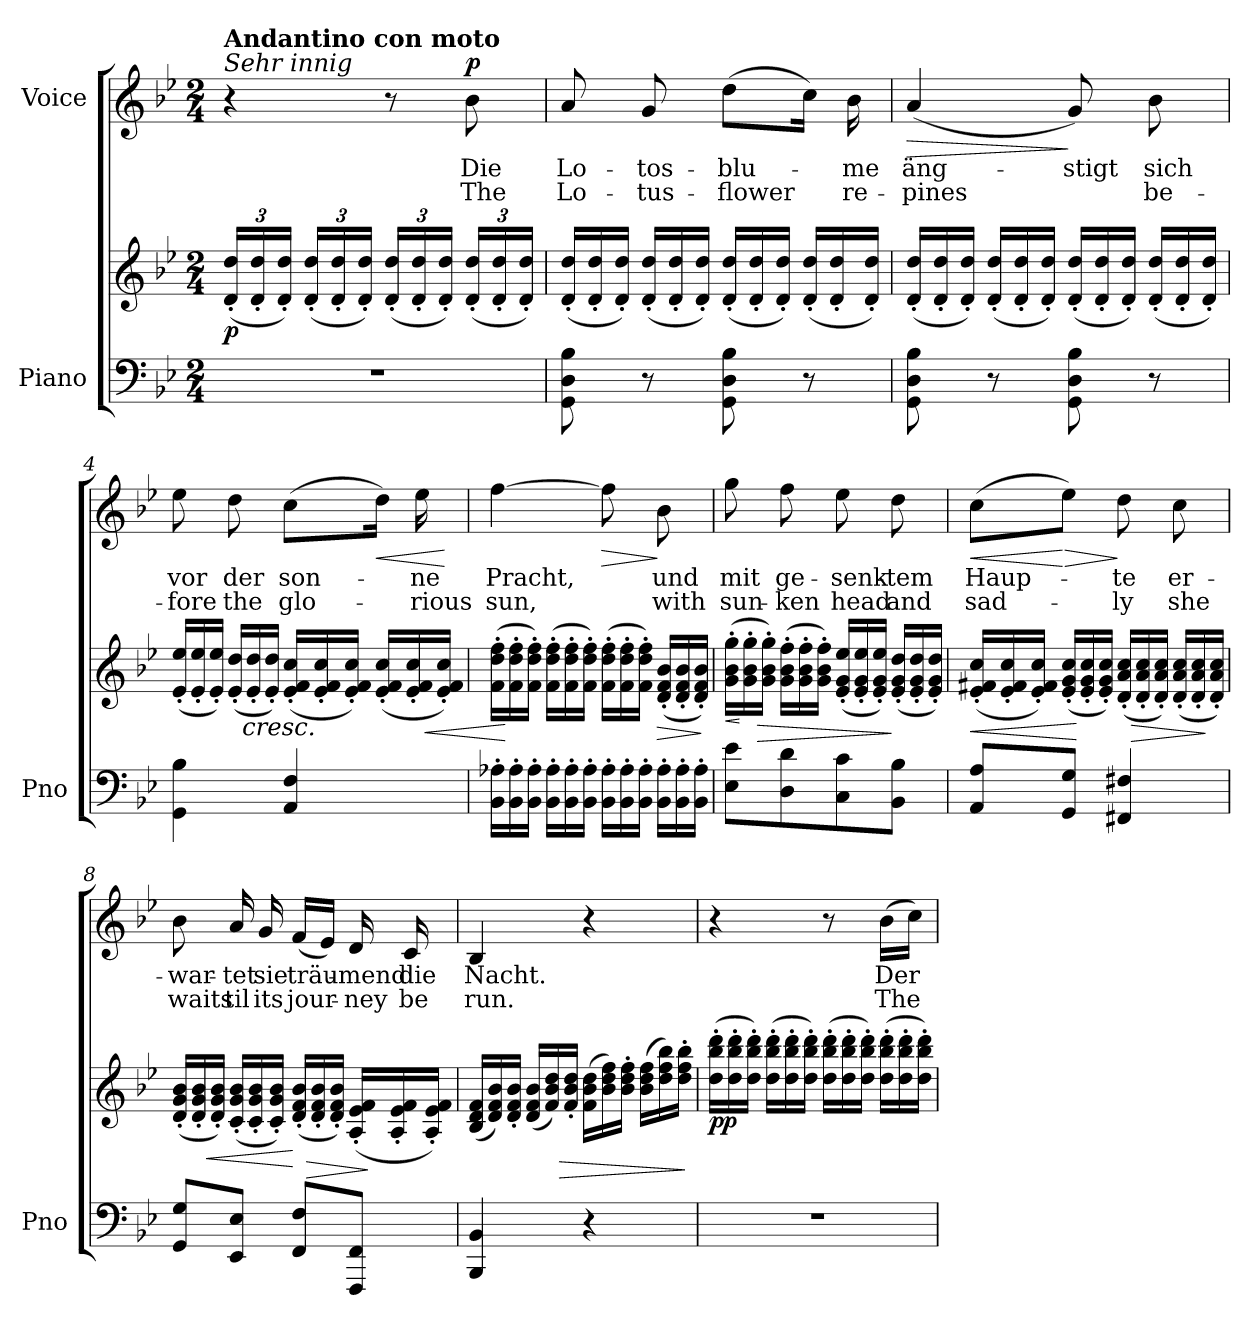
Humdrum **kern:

**kern	**kern	**dynam	**kern	**text	**text	**dynam
*part2	*part2	*part2	*part1	*part1	*part1	*part1
*staff3	*staff2	*staff2/3	*staff1	*staff1	*staff1	*staff1
*I"Piano	*	*	*I"Voice	*	*	*
*I'Pno	*	*	*	*	*	*
*clefF4	*clefG2	*	*clefG2	*	*	*
*k[b-e-]	*k[b-e-]	*	*k[b-e-]	*	*	*
*M2/4	*M2/4	*	*M2/4	*	*	*
*	*Xbrackettup	*	*	*	*	*
=1	=1	=1	=1	=1	=1	=1
!	!	!	!LO:TX:a:i:t=Sehr innig	!	!	!
!	!	!	!LO:TX:a:B:t=Andantino con moto	!	!	!
!	!	!LO:DY:b	!	!	!	!
2r	(24d/' 24dd/'LL	p	4r	.	.	.
.	24d/' 24dd/'	.	.	.	.	.
.	24d/' 24dd/'JJ)	.	.	.	.	.
.	(24d/' 24dd/'LL	.	.	.	.	.
.	24d/' 24dd/'	.	.	.	.	.
.	24d/' 24dd/'JJ)	.	.	.	.	.
.	(24d/' 24dd/'LL	.	8r	.	.	.
.	24d/' 24dd/'	.	.	.	.	.
.	24d/' 24dd/'JJ)	.	.	.	.	.
!	!	!	!	!LO:LY:b	!LO:LY:b	!LO:DY:a
.	(24d/' 24dd/'LL	.	8b-\	Die	The	p
.	24d/' 24dd/'	.	.	.	.	.
.	24d/' 24dd/'JJ)	.	.	.	.	.
=2	=2	=2	=2	=2	=2	=2
*	*Xtuplet	*	*	*	*	*
!	!	!	!	!LO:LY:b	!LO:LY:b	!
8GG\ 8D\ 8B-\	(24d/' 24dd/'LL	.	8a/	Lo-	Lo-	.
.	24d/' 24dd/'	.	.	.	.	.
.	24d/' 24dd/'JJ)	.	.	.	.	.
!	!	!	!	!LO:LY:b	!LO:LY:b	!
8r	(24d/' 24dd/'LL	.	8g/	-tos-	-tus-	.
.	24d/' 24dd/'	.	.	.	.	.
.	24d/' 24dd/'JJ)	.	.	.	.	.
!	!	!	!	!LO:LY:b	!LO:LY:b	!
8GG\ 8D\ 8B-\	(24d/' 24dd/'LL	.	(8dd\L	-blu-	-flower	.
.	24d/' 24dd/'	.	.	.	.	.
.	24d/' 24dd/'JJ)	.	.	.	.	.
8r	(24d/' 24dd/'LL	.	16cc\Jk)	.	.	.
.	24d/' 24dd/'	.	.	.	.	.
!	!	!	!	!LO:LY:b	!LO:LY:b	!
.	.	.	16b-\	-me	re-	.
.	24d/' 24dd/'JJ)	.	.	.	.	.
!!LO:LB:g=z
=3	=3	=3	=3	=3	=3	=3
!	!	!	!	!LO:LY:b	!LO:LY:b	!LO:HP:b
8GG\ 8D\ 8B-\	(24d/' 24dd/'LL	.	(4a/	äng-	-pines	>
.	24d/' 24dd/'	.	.	.	.	.
.	24d/' 24dd/'JJ)	.	.	.	.	.
8r	(24d/' 24dd/'LL	.	.	.	.	.
.	24d/' 24dd/'	.	.	.	.	.
.	24d/' 24dd/'JJ)	.	.	.	.	.
!	!	!	!	!LO:LY:b	!	!
8GG\ 8D\ 8B-\	(24d/' 24dd/'LL	.	8g/)	-stigt	.	]
.	24d/' 24dd/'	.	.	.	.	.
.	24d/' 24dd/'JJ)	.	.	.	.	.
!	!	!	!	!LO:LY:b	!LO:LY:b	!
8r	(24d/' 24dd/'LL	.	8b-\	sich	be-	.
.	24d/' 24dd/'	.	.	.	.	.
.	24d/' 24dd/'JJ)	.	.	.	.	.
=4	=4	=4	=4	=4	=4	=4
!	!	!	!	!LO:LY:b	!LO:LY:b	!
4GG\ 4B-\	(24e-/' 24ee-/'LL	.	8ee-\	vor	-fore	.
.	24e-/' 24ee-/'	.	.	.	.	.
.	24e-/' 24ee-/'JJ)	.	.	.	.	.
!	!	!	!	!LO:LY:b	!LO:LY:b	!
.	(24e-/' 24dd/'LL	.	8dd\	der	the	.
!	!LO:TX:b:i:t=cresc.	!	!	!	!	!
.	24e-/' 24dd/'	.	.	.	.	.
.	24e-/' 24dd/'JJ)	.	.	.	.	.
!	!	!	!	!LO:LY:b	!LO:LY:b	!
4AA/ 4F/	(24e-/' 24f/' 24cc/'LL	.	(8cc\L	son-	glo-	.
.	24e-/' 24f/' 24cc/'	.	.	.	.	.
.	24e-/' 24f/' 24cc/'JJ)	.	.	.	.	.
!	!	!	!	!	!	!LO:HP:b
.	(24e-/' 24f/' 24cc/'LL	.	16dd\Jk)	.	.	<
.	24e-/' 24f/' 24cc/'	.	.	.	.	.
!	!	!	!	!LO:LY:b	!LO:LY:b	!
.	.	.	16ee-\	-ne	-rious	.
!	!	!LO:HP:b	!	!	!	!
.	24e-/' 24f/' 24cc/'JJ)	<	.	.	.	.
.	.	.	.	.	.	[
!!LO:LB:g=z
=5	=5	=5	=5	=5	=5	=5
*Xtuplet	*	*	*	*	*	*
!	!	!	!	!LO:LY:b	!LO:LY:b	!
24BB-\' 24A-X\'LL	(24f\' 24dd\' 24ff\'LL	.	[4ff\	Pracht,	sun,	.
24BB-\' 24A-\'	24f\' 24dd\' 24ff\'	[	.	.	.	.
24BB-\' 24A-\'JJ	24f\' 24dd\' 24ff\'JJ)	.	.	.	.	.
24BB-\' 24A-\'LL	(24f\' 24dd\' 24ff\'LL	.	.	.	.	.
24BB-\' 24A-\'	24f\' 24dd\' 24ff\'	.	.	.	.	.
24BB-\' 24A-\'JJ	24f\' 24dd\' 24ff\'JJ)	.	.	.	.	.
!	!	!	!	!	!	!LO:HP:b
24BB-\' 24A-\'LL	(24f\' 24dd\' 24ff\'LL	.	8ff\]	.	.	>
24BB-\' 24A-\'	24f\' 24dd\' 24ff\'	.	.	.	.	.
24BB-\' 24A-\'JJ	24f\' 24dd\' 24ff\'JJ)	.	.	.	.	.
!	!	!LO:HP:b	!	!LO:LY:b	!LO:LY:b	!
24BB-\' 24A-\'LL	(24d/' 24f/' 24b-/'LL	>	8b-\	und	with	]
24BB-\' 24A-\'	24d/' 24f/' 24b-/'	.	.	.	.	.
24BB-\' 24A-\'JJ	24d/' 24f/' 24b-/'JJ)	.	.	.	.	.
.	.	]	.	.	.	.
!!LO:PB:g=z
=6	=6	=6	=6	=6	=6	=6
!	!	!LO:HP:b	!	!LO:LY:b	!LO:LY:b	!
8E-\ 8e-\L	(24g\' 24b-\' 24gg\'LL	<	8gg\	mit	sun-	.
.	24g\' 24b-\' 24gg\'	[	.	.	.	.
!	!	!LO:HP:b	!	!	!	!
.	24g\' 24b-\' 24gg\'JJ)	>	.	.	.	.
!	!	!	!	!LO:LY:b	!LO:LY:b	!
8D\ 8d\	(24g\' 24b-\' 24ff\'LL	.	8ff\	ge-	-ken	.
.	24g\' 24b-\' 24ff\'	.	.	.	.	.
.	24g\' 24b-\' 24ff\'JJ)	.	.	.	.	.
!	!	!	!	!LO:LY:b	!LO:LY:b	!
8C\ 8c\	(24e-/' 24g/' 24ee-/'LL	.	8ee-\	-senk-	head	.
.	24e-/' 24g/' 24ee-/'	.	.	.	.	.
.	24e-/' 24g/' 24ee-/'JJ)	.	.	.	.	.
!	!	!	!	!LO:LY:b	!LO:LY:b	!
8BB-\ 8B-\J	(24e-/' 24g/' 24dd/'LL	]	8dd\	-tem	and	.
.	24e-/' 24g/' 24dd/'	.	.	.	.	.
.	24e-/' 24g/' 24dd/'JJ)	.	.	.	.	.
=7	=7	=7	=7	=7	=7	=7
!	!	!LO:HP:b	!	!LO:LY:b	!LO:LY:b	!LO:HP:b
8AA/ 8A/L	(24e-/' 24f#X/' 24cc/'LL	<	(8cc\L	Haup-	sad-	<
.	24e-/' 24f#/' 24cc/'	.	.	.	.	.
.	24e-/' 24f#/' 24cc/'JJ)	.	.	.	.	.
!	!	!	!	!	!	!LO:HP:n=1:b
8GG/ 8G/J	(24e-/' 24g/' 24cc/'LL	.	8ee-\J)	.	.	[ >
.	24e-/' 24g/' 24cc/'	[	.	.	.	.
.	24e-/' 24g/' 24cc/'JJ)	.	.	.	.	.
!	!	!	!	!LO:LY:b	!LO:LY:b	!
4FF#X/ 4F#X/	(24d/' 24a/' 24cc/'LL	.	8dd\	-te	-ly	]
!	!	!LO:HP:b	!	!	!	!
.	24d/' 24a/' 24cc/'	>	.	.	.	.
.	24d/' 24a/' 24cc/'JJ)	.	.	.	.	.
!	!	!	!	!LO:LY:b	!LO:LY:b	!
.	(24d/' 24a/' 24cc/'LL	.	8cc\	er-	she	.
.	24d/' 24a/' 24cc/'	.	.	.	.	.
.	24d/' 24a/' 24cc/'JJ)	]	.	.	.	.
!!LO:LB:g=z
=8	=8	=8	=8	=8	=8	=8
!	!	!	!	!LO:LY:b	!LO:LY:b	!
8GG/ 8G/L	(24d/' 24g/' 24b-/'LL	.	8b-\	-war-	waits	.
.	24d/' 24g/' 24b-/'	.	.	.	.	.
!	!	!LO:HP:b	!	!	!	!
.	24d/' 24g/' 24b-/'JJ)	<	.	.	.	.
!	!	!	!	!LO:LY:b	!LO:LY:b	!
8EE-/ 8E-/J	(24c/' 24g/' 24b-/'LL	.	16a/	-tet	til	.
.	24c/' 24g/' 24b-/'	.	.	.	.	.
!	!	!	!	!LO:LY:b	!LO:LY:b	!
.	.	.	16g/	sie	its	.
.	24c/' 24g/' 24b-/'JJ)	.	.	.	.	.
!	!	!	!	!LO:LY:b	!LO:LY:b	!
8FF/ 8F/L	(24d/' 24f/' 24b-/'LL	[	(16f/LL	träu-	jour-	.
!	!	!LO:HP:b	!	!	!	!
.	24d/' 24f/' 24b-/'	>	.	.	.	.
.	.	.	16e-/JJ)	.	.	.
.	24d/' 24f/' 24b-/'JJ)	.	.	.	.	.
!	!	!	!	!LO:LY:b	!LO:LY:b	!
8FFF/ 8FF/J	(24A/' 24e-/' 24f/'LL	.	16d/	-mend	-ney	.
.	24A/' 24e-/' 24f/'	]	.	.	.	.
!	!	!	!	!LO:LY:b	!LO:LY:b	!
.	.	.	16c/	die	be	.
.	24A/' 24e-/' 24f/'JJ)	.	.	.	.	.
!!LO:PB:g=z
=9	=9	=9	=9	=9	=9	=9
!	!	!	!	!LO:LY:b	!LO:LY:b	!
4BBB-/ 4BB-/	(24B-/ 24d/ 24f/LL	.	4B-/	Nacht.	run.	.
.	24d/ 24f/ 24b-/)	.	.	.	.	.
.	24d/' 24f/' 24b-/'JJ	.	.	.	.	.
.	(24d/ 24f/ 24b-/LL	.	.	.	.	.
.	24f/ 24b-/ 24dd/)	.	.	.	.	.
!	!	!LO:HP:b	!	!	!	!
.	24f/' 24b-/' 24dd/'JJ	>	.	.	.	.
4r	(24f\ 24b-\ 24dd\LL	.	4r	.	.	.
.	24b-\ 24dd\ 24ff\)	.	.	.	.	.
.	24b-\' 24dd\' 24ff\'JJ	.	.	.	.	.
.	(24b-\ 24dd\ 24ff\LL	.	.	.	.	.
.	24dd\ 24ff\ 24bb-\)	.	.	.	.	.
.	24dd\' 24ff\' 24bb-\'JJ	.	.	.	.	.
.	.	]	.	.	.	.
=10	=10	=10	=10	=10	=10	=10
!	!	!LO:DY:b	!	!	!	!
2r	(24dd\' 24bb-\' 24ddd\'LL	pp	4r	.	.	.
.	24dd\' 24bb-\' 24ddd\'	.	.	.	.	.
.	24dd\' 24bb-\' 24ddd\'JJ)	.	.	.	.	.
.	(24dd\' 24bb-\' 24ddd\'LL	.	.	.	.	.
.	24dd\' 24bb-\' 24ddd\'	.	.	.	.	.
.	24dd\' 24bb-\' 24ddd\'JJ)	.	.	.	.	.
.	(24dd\' 24bb-\' 24ddd\'LL	.	8r	.	.	.
.	24dd\' 24bb-\' 24ddd\'	.	.	.	.	.
.	24dd\' 24bb-\' 24ddd\'JJ)	.	.	.	.	.
!	!	!	!	!LO:LY:b	!LO:LY:b	!
.	(24dd\' 24bb-\' 24ddd\'LL	.	(16b-\LL	Der	The	.
.	24dd\' 24bb-\' 24ddd\'	.	.	.	.	.
.	.	.	16cc\JJ)	.	.	.
.	24dd\' 24bb-\' 24ddd\'JJ)	.	.	.	.	.
=	=	=	=	=	=	=
*-	*-	*-	*-	*-	*-	*-
